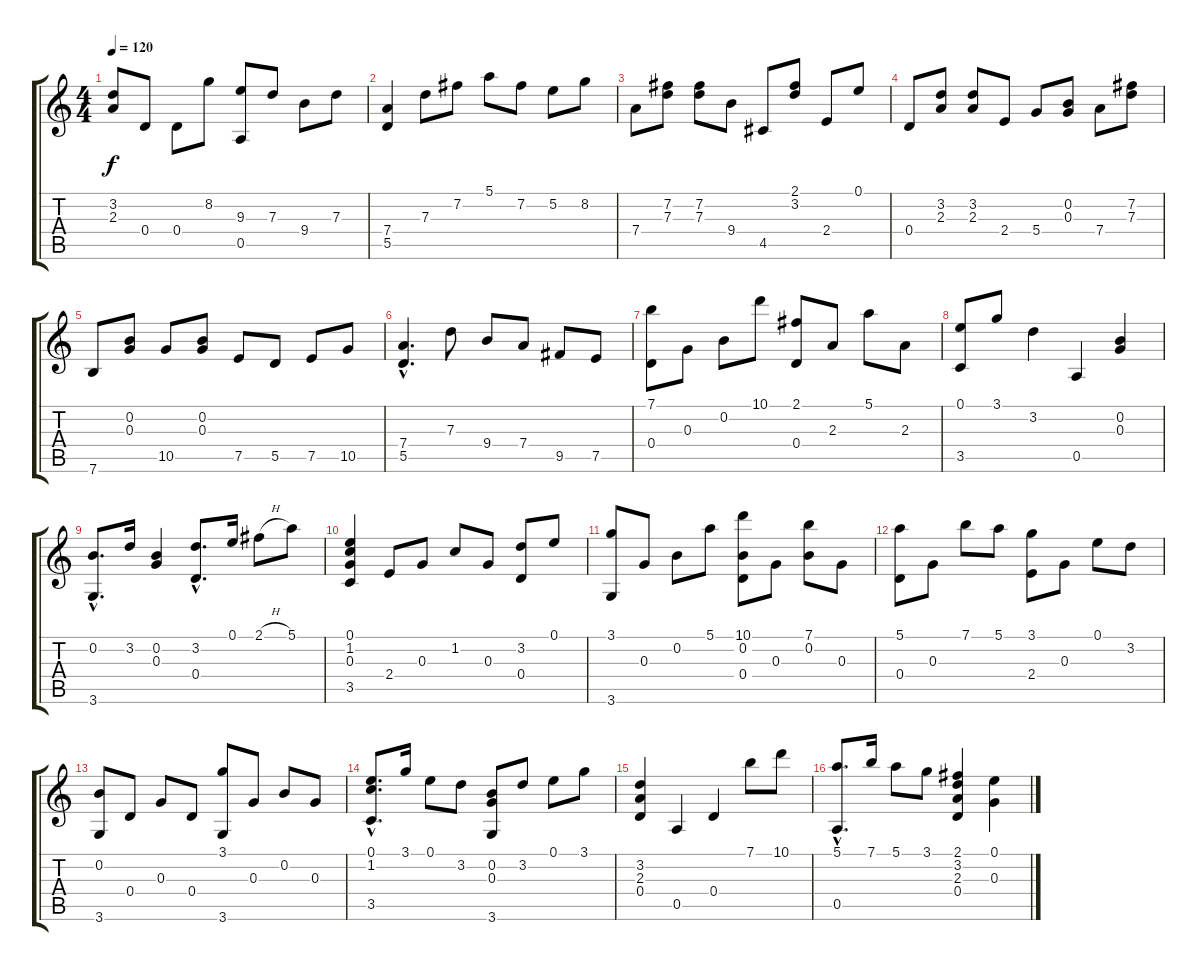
\track "" {instrument acousticguitarnylon}
\staff {score tabs}
\tuning (E4 B3 G3 D3 A2 E2) {hide}
\ts (4 4)
\tempo 120
\clef g2
\ks c
(3.2 2.3).8{dy f} 0.4.8 0.4.8 8.2.8 (9.3 0.5).8 7.3.8 9.4.8 7.3.8 |
(7.4 5.5).4 7.3.8 7.2.8 5.1.8 7.2.8 5.2.8 8.2.8 |
7.4.8 (7.2 7.3).8 (7.2 7.3).8 9.4.8 4.5.8 (2.1 3.2).8 2.4.8 0.1.8 |
0.4.8 (3.2 2.3).8 (3.2 2.3).8 2.4.8 5.4.8 (0.2 0.3).8 7.4.8 (7.2 7.3).8 |
7.6.8 (0.2 0.3).8 10.5.8 (0.2 0.3).8 7.5.8 5.5.8 7.5.8 10.5.8 |
(7.4{hac} 5.5{hac}).4{d} 7.3.8 9.4.8 7.4.8 9.5.8 7.5.8 |
(7.1 0.4).8 0.3.8 0.2.8 10.1.8 (2.1 0.4).8 2.3.8 5.1.8 2.3.8 |
(0.1 3.5).8 3.1.8 3.2.4 0.5.4 (0.2 0.3).4 |
(0.2{hac} 3.6{hac}).8{d} 3.2.16 (0.2 0.3).4 (3.2{hac} 0.4{hac}).8{d} 0.1.16 2.1{h}.8 5.1.8 |
(0.1 1.2 0.3 3.5).4 2.4.8 0.3.8 1.2.8 0.3.8 (3.2 0.4).8 0.1.8 |
(3.1 3.6).8 0.3.8 0.2.8 5.1.8 (10.1 0.2 0.4).8 0.3.8 (7.1 0.2).8 0.3.8 |
(5.1 0.4).8 0.3.8 7.1.8 5.1.8 (3.1 2.4).8 0.3.8 0.1.8 3.2.8 |
(0.2 3.6).8 0.4.8 0.3.8 0.4.8 (3.1 3.6).8 0.3.8 0.2.8 0.3.8 |
(0.1{hac} 1.2{hac} 3.5{hac}).8{d} 3.1.16 0.1.8 3.2.8 (0.2 0.3 3.6).8 3.2.8 0.1.8 3.1.8 |
(3.2 2.3 0.4).4 0.5.4 0.4.4 7.1.8 10.1.8 |
(5.1{hac} 0.5{hac}).8{d} 7.1.16 5.1.8 3.1.8 (2.1 3.2 2.3 0.4).4 (0.1 0.3).4
